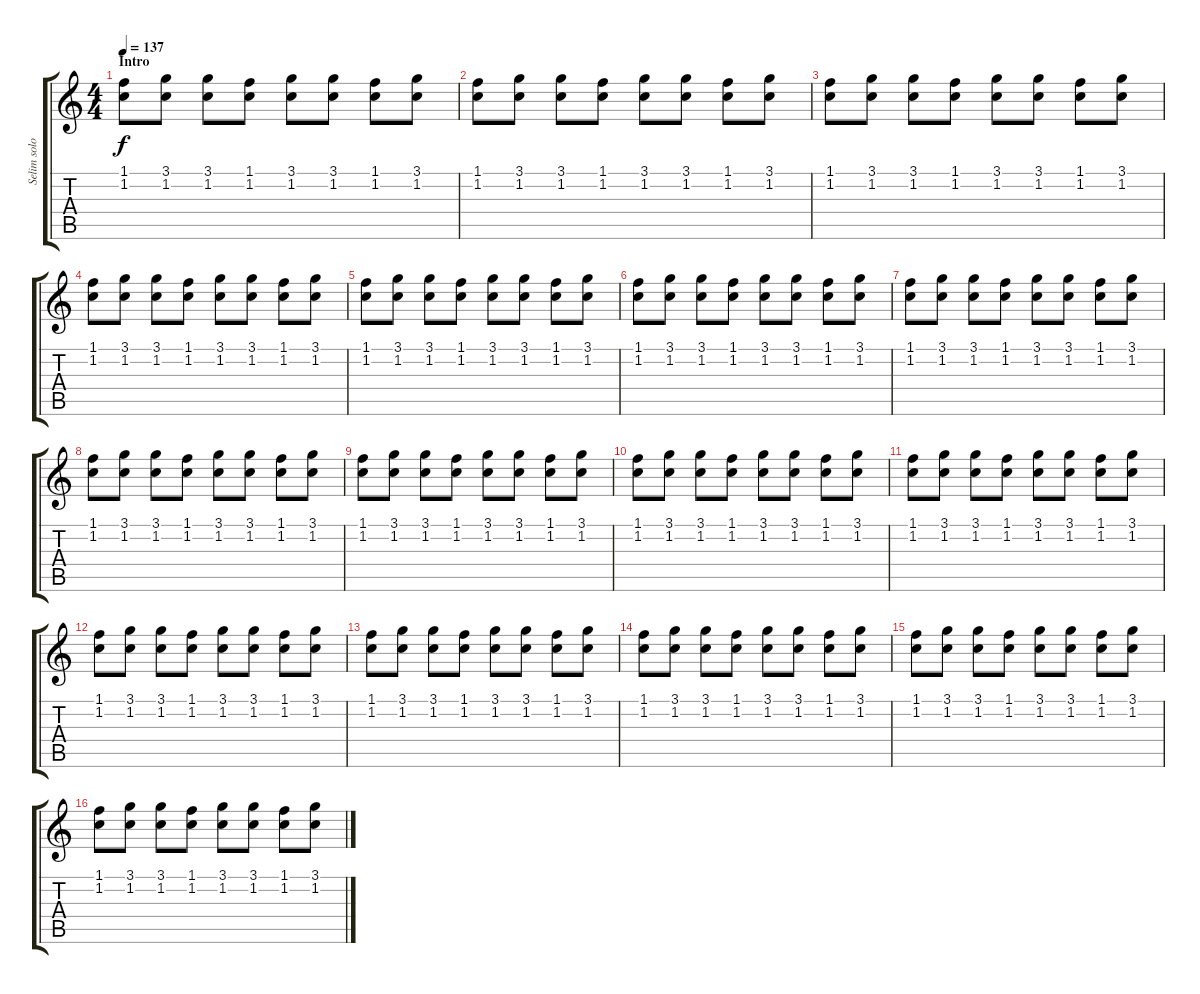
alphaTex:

\track ("Selim solo" "Selim solo") {instrument overdrivenguitar}
\staff {score tabs}
\tuning (E4 B3 G3 D3 A2 E2) {hide}
\ts (4 4)
\section ("" "Intro")
\tempo 137
\clef g2
\ks c
(1.1 1.2).8{dy f instrument overdrivenguitar} (3.1 1.2).8 (3.1 1.2).8 (1.1 1.2).8 (3.1 1.2).8 (3.1 1.2).8 (1.1 1.2).8 (3.1 1.2).8 |
(1.1 1.2).8 (3.1 1.2).8 (3.1 1.2).8 (1.1 1.2).8 (3.1 1.2).8 (3.1 1.2).8 (1.1 1.2).8 (3.1 1.2).8 |
(1.1 1.2).8 (3.1 1.2).8 (3.1 1.2).8 (1.1 1.2).8 (3.1 1.2).8 (3.1 1.2).8 (1.1 1.2).8 (3.1 1.2).8 |
(1.1 1.2).8 (3.1 1.2).8 (3.1 1.2).8 (1.1 1.2).8 (3.1 1.2).8 (3.1 1.2).8 (1.1 1.2).8 (3.1 1.2).8 |
(1.1 1.2).8 (3.1 1.2).8 (3.1 1.2).8 (1.1 1.2).8 (3.1 1.2).8 (3.1 1.2).8 (1.1 1.2).8 (3.1 1.2).8 |
(1.1 1.2).8 (3.1 1.2).8 (3.1 1.2).8 (1.1 1.2).8 (3.1 1.2).8 (3.1 1.2).8 (1.1 1.2).8 (3.1 1.2).8 |
(1.1 1.2).8 (3.1 1.2).8 (3.1 1.2).8 (1.1 1.2).8 (3.1 1.2).8 (3.1 1.2).8 (1.1 1.2).8 (3.1 1.2).8 |
(1.1 1.2).8 (3.1 1.2).8 (3.1 1.2).8 (1.1 1.2).8 (3.1 1.2).8 (3.1 1.2).8 (1.1 1.2).8 (3.1 1.2).8 |
(1.1 1.2).8 (3.1 1.2).8 (3.1 1.2).8 (1.1 1.2).8 (3.1 1.2).8 (3.1 1.2).8 (1.1 1.2).8 (3.1 1.2).8 |
(1.1 1.2).8 (3.1 1.2).8 (3.1 1.2).8 (1.1 1.2).8 (3.1 1.2).8 (3.1 1.2).8 (1.1 1.2).8 (3.1 1.2).8 |
(1.1 1.2).8 (3.1 1.2).8 (3.1 1.2).8 (1.1 1.2).8 (3.1 1.2).8 (3.1 1.2).8 (1.1 1.2).8 (3.1 1.2).8 |
(1.1 1.2).8 (3.1 1.2).8 (3.1 1.2).8 (1.1 1.2).8 (3.1 1.2).8 (3.1 1.2).8 (1.1 1.2).8 (3.1 1.2).8 |
(1.1 1.2).8 (3.1 1.2).8 (3.1 1.2).8 (1.1 1.2).8 (3.1 1.2).8 (3.1 1.2).8 (1.1 1.2).8 (3.1 1.2).8 |
(1.1 1.2).8 (3.1 1.2).8 (3.1 1.2).8 (1.1 1.2).8 (3.1 1.2).8 (3.1 1.2).8 (1.1 1.2).8 (3.1 1.2).8 |
(1.1 1.2).8 (3.1 1.2).8 (3.1 1.2).8 (1.1 1.2).8 (3.1 1.2).8 (3.1 1.2).8 (1.1 1.2).8 (3.1 1.2).8 |
(1.1 1.2).8 (3.1 1.2).8 (3.1 1.2).8 (1.1 1.2).8 (3.1 1.2).8 (3.1 1.2).8 (1.1 1.2).8 (3.1 1.2).8
